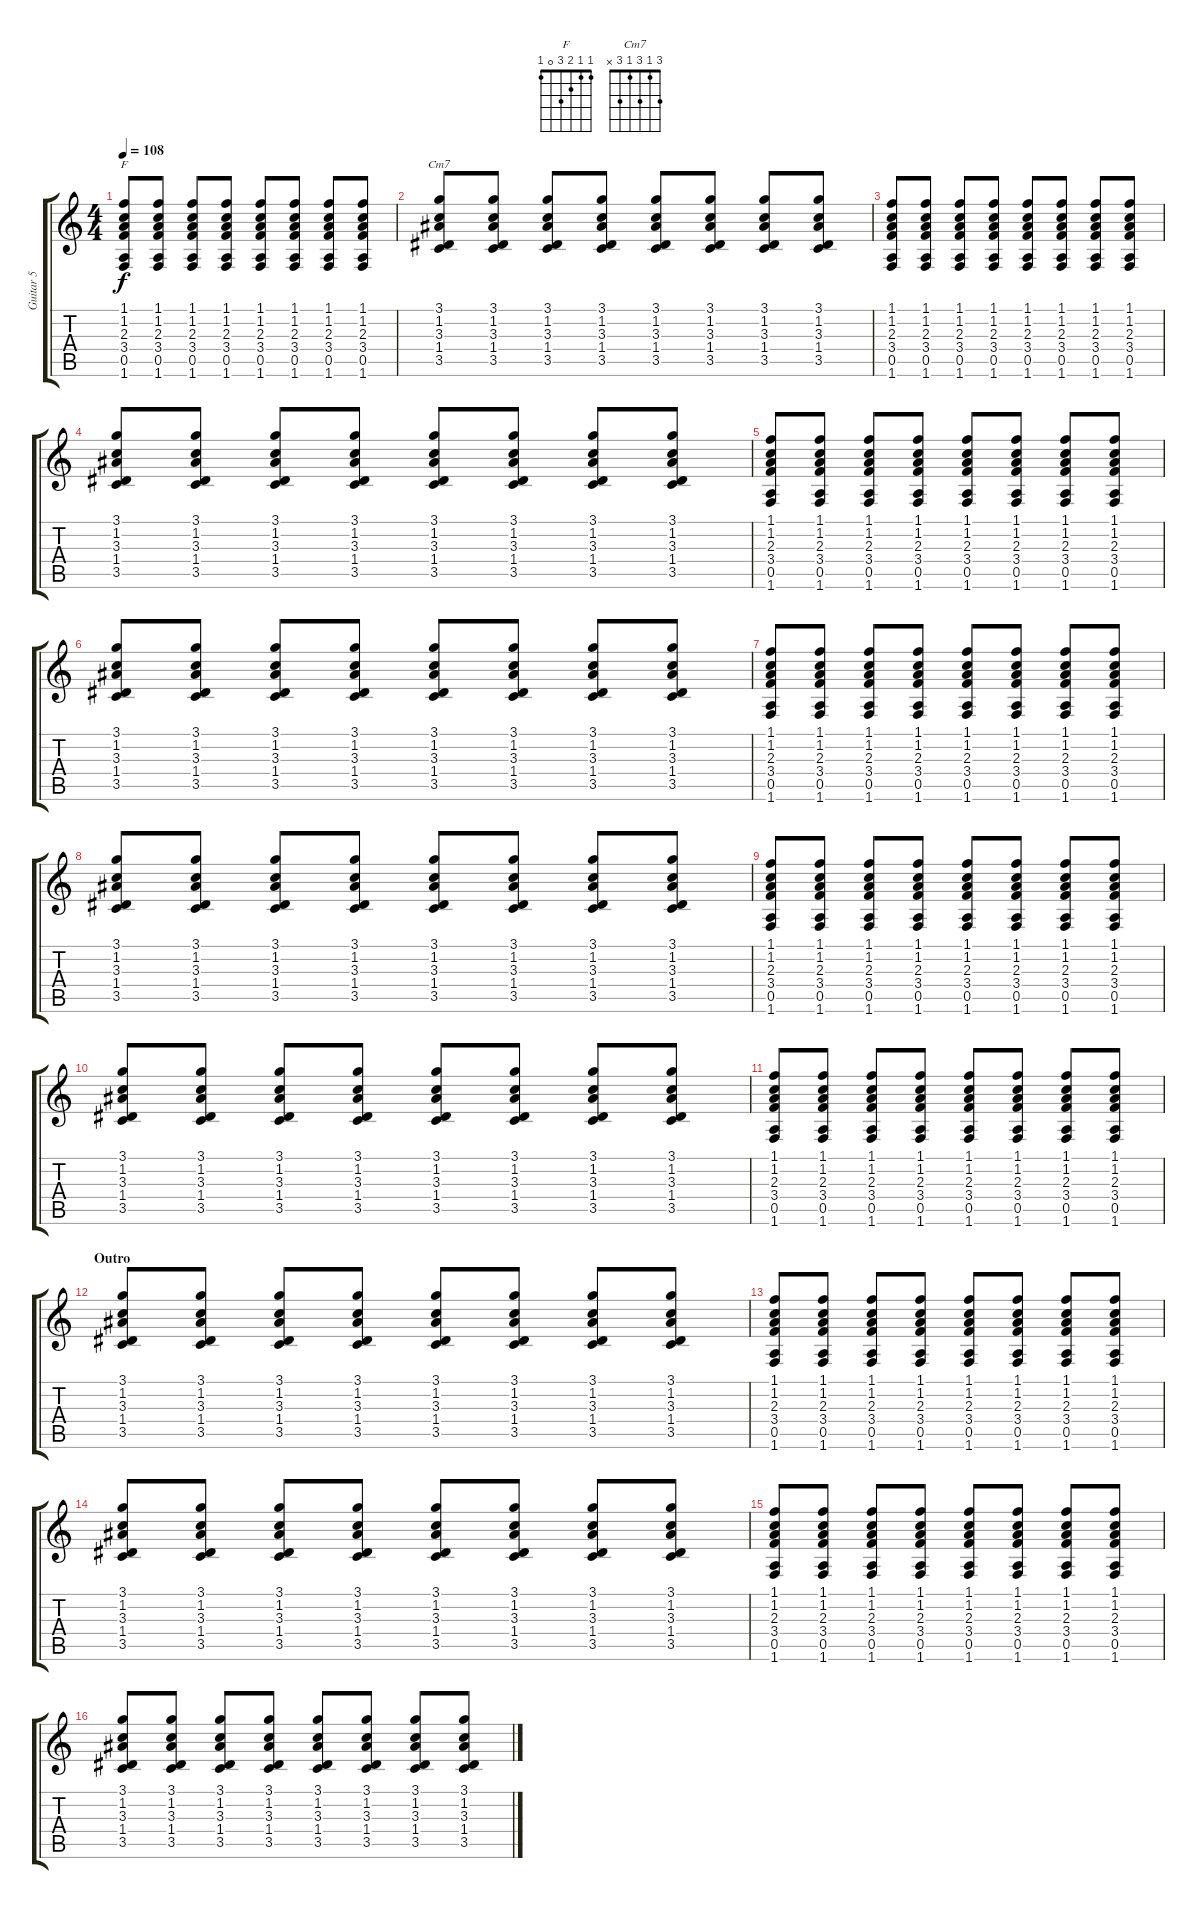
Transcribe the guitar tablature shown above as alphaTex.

\track ("Guitar 5" "Guitar 5") {instrument distortionguitar}
\staff {score tabs}
\tuning (E4 B3 G3 D3 A2 E2) {hide}
\chord ("F" 1 1 2 3 0 1)
\chord ("Cm7" 3 1 3 1 3 x)
\ts (4 4)
\tempo 108
\clef g2
\ks c
(1.1 1.2 2.3 3.4 0.5 1.6).8{ch "F" dy f} (1.1 1.2 2.3 3.4 0.5 1.6).8 (1.1 1.2 2.3 3.4 0.5 1.6).8 (1.1 1.2 2.3 3.4 0.5 1.6).8 (1.1 1.2 2.3 3.4 0.5 1.6).8 (1.1 1.2 2.3 3.4 0.5 1.6).8 (1.1 1.2 2.3 3.4 0.5 1.6).8 (1.1 1.2 2.3 3.4 0.5 1.6).8 |
(3.1 1.2 3.3 1.4 3.5).8{ch "Cm7"} (3.1 1.2 3.3 1.4 3.5).8 (3.1 1.2 3.3 1.4 3.5).8 (3.1 1.2 3.3 1.4 3.5).8 (3.1 1.2 3.3 1.4 3.5).8 (3.1 1.2 3.3 1.4 3.5).8 (3.1 1.2 3.3 1.4 3.5).8 (3.1 1.2 3.3 1.4 3.5).8 |
(1.1 1.2 2.3 3.4 0.5 1.6).8 (1.1 1.2 2.3 3.4 0.5 1.6).8 (1.1 1.2 2.3 3.4 0.5 1.6).8 (1.1 1.2 2.3 3.4 0.5 1.6).8 (1.1 1.2 2.3 3.4 0.5 1.6).8 (1.1 1.2 2.3 3.4 0.5 1.6).8 (1.1 1.2 2.3 3.4 0.5 1.6).8 (1.1 1.2 2.3 3.4 0.5 1.6).8 |
(3.1 1.2 3.3 1.4 3.5).8 (3.1 1.2 3.3 1.4 3.5).8 (3.1 1.2 3.3 1.4 3.5).8 (3.1 1.2 3.3 1.4 3.5).8 (3.1 1.2 3.3 1.4 3.5).8 (3.1 1.2 3.3 1.4 3.5).8 (3.1 1.2 3.3 1.4 3.5).8 (3.1 1.2 3.3 1.4 3.5).8 |
(1.1 1.2 2.3 3.4 0.5 1.6).8 (1.1 1.2 2.3 3.4 0.5 1.6).8 (1.1 1.2 2.3 3.4 0.5 1.6).8 (1.1 1.2 2.3 3.4 0.5 1.6).8 (1.1 1.2 2.3 3.4 0.5 1.6).8 (1.1 1.2 2.3 3.4 0.5 1.6).8 (1.1 1.2 2.3 3.4 0.5 1.6).8 (1.1 1.2 2.3 3.4 0.5 1.6).8 |
(3.1 1.2 3.3 1.4 3.5).8 (3.1 1.2 3.3 1.4 3.5).8 (3.1 1.2 3.3 1.4 3.5).8 (3.1 1.2 3.3 1.4 3.5).8 (3.1 1.2 3.3 1.4 3.5).8 (3.1 1.2 3.3 1.4 3.5).8 (3.1 1.2 3.3 1.4 3.5).8 (3.1 1.2 3.3 1.4 3.5).8 |
(1.1 1.2 2.3 3.4 0.5 1.6).8 (1.1 1.2 2.3 3.4 0.5 1.6).8 (1.1 1.2 2.3 3.4 0.5 1.6).8 (1.1 1.2 2.3 3.4 0.5 1.6).8 (1.1 1.2 2.3 3.4 0.5 1.6).8 (1.1 1.2 2.3 3.4 0.5 1.6).8 (1.1 1.2 2.3 3.4 0.5 1.6).8 (1.1 1.2 2.3 3.4 0.5 1.6).8 |
(3.1 1.2 3.3 1.4 3.5).8 (3.1 1.2 3.3 1.4 3.5).8 (3.1 1.2 3.3 1.4 3.5).8 (3.1 1.2 3.3 1.4 3.5).8 (3.1 1.2 3.3 1.4 3.5).8 (3.1 1.2 3.3 1.4 3.5).8 (3.1 1.2 3.3 1.4 3.5).8 (3.1 1.2 3.3 1.4 3.5).8 |
(1.1 1.2 2.3 3.4 0.5 1.6).8 (1.1 1.2 2.3 3.4 0.5 1.6).8 (1.1 1.2 2.3 3.4 0.5 1.6).8 (1.1 1.2 2.3 3.4 0.5 1.6).8 (1.1 1.2 2.3 3.4 0.5 1.6).8 (1.1 1.2 2.3 3.4 0.5 1.6).8 (1.1 1.2 2.3 3.4 0.5 1.6).8 (1.1 1.2 2.3 3.4 0.5 1.6).8 |
(3.1 1.2 3.3 1.4 3.5).8 (3.1 1.2 3.3 1.4 3.5).8 (3.1 1.2 3.3 1.4 3.5).8 (3.1 1.2 3.3 1.4 3.5).8 (3.1 1.2 3.3 1.4 3.5).8 (3.1 1.2 3.3 1.4 3.5).8 (3.1 1.2 3.3 1.4 3.5).8 (3.1 1.2 3.3 1.4 3.5).8 |
(1.1 1.2 2.3 3.4 0.5 1.6).8 (1.1 1.2 2.3 3.4 0.5 1.6).8 (1.1 1.2 2.3 3.4 0.5 1.6).8 (1.1 1.2 2.3 3.4 0.5 1.6).8 (1.1 1.2 2.3 3.4 0.5 1.6).8 (1.1 1.2 2.3 3.4 0.5 1.6).8 (1.1 1.2 2.3 3.4 0.5 1.6).8 (1.1 1.2 2.3 3.4 0.5 1.6).8 |
\section ("" "Outro")
(3.1 1.2 3.3 1.4 3.5).8 (3.1 1.2 3.3 1.4 3.5).8 (3.1 1.2 3.3 1.4 3.5).8 (3.1 1.2 3.3 1.4 3.5).8 (3.1 1.2 3.3 1.4 3.5).8 (3.1 1.2 3.3 1.4 3.5).8 (3.1 1.2 3.3 1.4 3.5).8 (3.1 1.2 3.3 1.4 3.5).8 |
(1.1 1.2 2.3 3.4 0.5 1.6).8 (1.1 1.2 2.3 3.4 0.5 1.6).8 (1.1 1.2 2.3 3.4 0.5 1.6).8 (1.1 1.2 2.3 3.4 0.5 1.6).8 (1.1 1.2 2.3 3.4 0.5 1.6).8 (1.1 1.2 2.3 3.4 0.5 1.6).8 (1.1 1.2 2.3 3.4 0.5 1.6).8 (1.1 1.2 2.3 3.4 0.5 1.6).8 |
(3.1 1.2 3.3 1.4 3.5).8 (3.1 1.2 3.3 1.4 3.5).8 (3.1 1.2 3.3 1.4 3.5).8 (3.1 1.2 3.3 1.4 3.5).8 (3.1 1.2 3.3 1.4 3.5).8 (3.1 1.2 3.3 1.4 3.5).8 (3.1 1.2 3.3 1.4 3.5).8 (3.1 1.2 3.3 1.4 3.5).8 |
(1.1 1.2 2.3 3.4 0.5 1.6).8 (1.1 1.2 2.3 3.4 0.5 1.6).8 (1.1 1.2 2.3 3.4 0.5 1.6).8 (1.1 1.2 2.3 3.4 0.5 1.6).8 (1.1 1.2 2.3 3.4 0.5 1.6).8 (1.1 1.2 2.3 3.4 0.5 1.6).8 (1.1 1.2 2.3 3.4 0.5 1.6).8 (1.1 1.2 2.3 3.4 0.5 1.6).8 |
(3.1 1.2 3.3 1.4 3.5).8 (3.1 1.2 3.3 1.4 3.5).8 (3.1 1.2 3.3 1.4 3.5).8 (3.1 1.2 3.3 1.4 3.5).8 (3.1 1.2 3.3 1.4 3.5).8 (3.1 1.2 3.3 1.4 3.5).8 (3.1 1.2 3.3 1.4 3.5).8 (3.1 1.2 3.3 1.4 3.5).8
